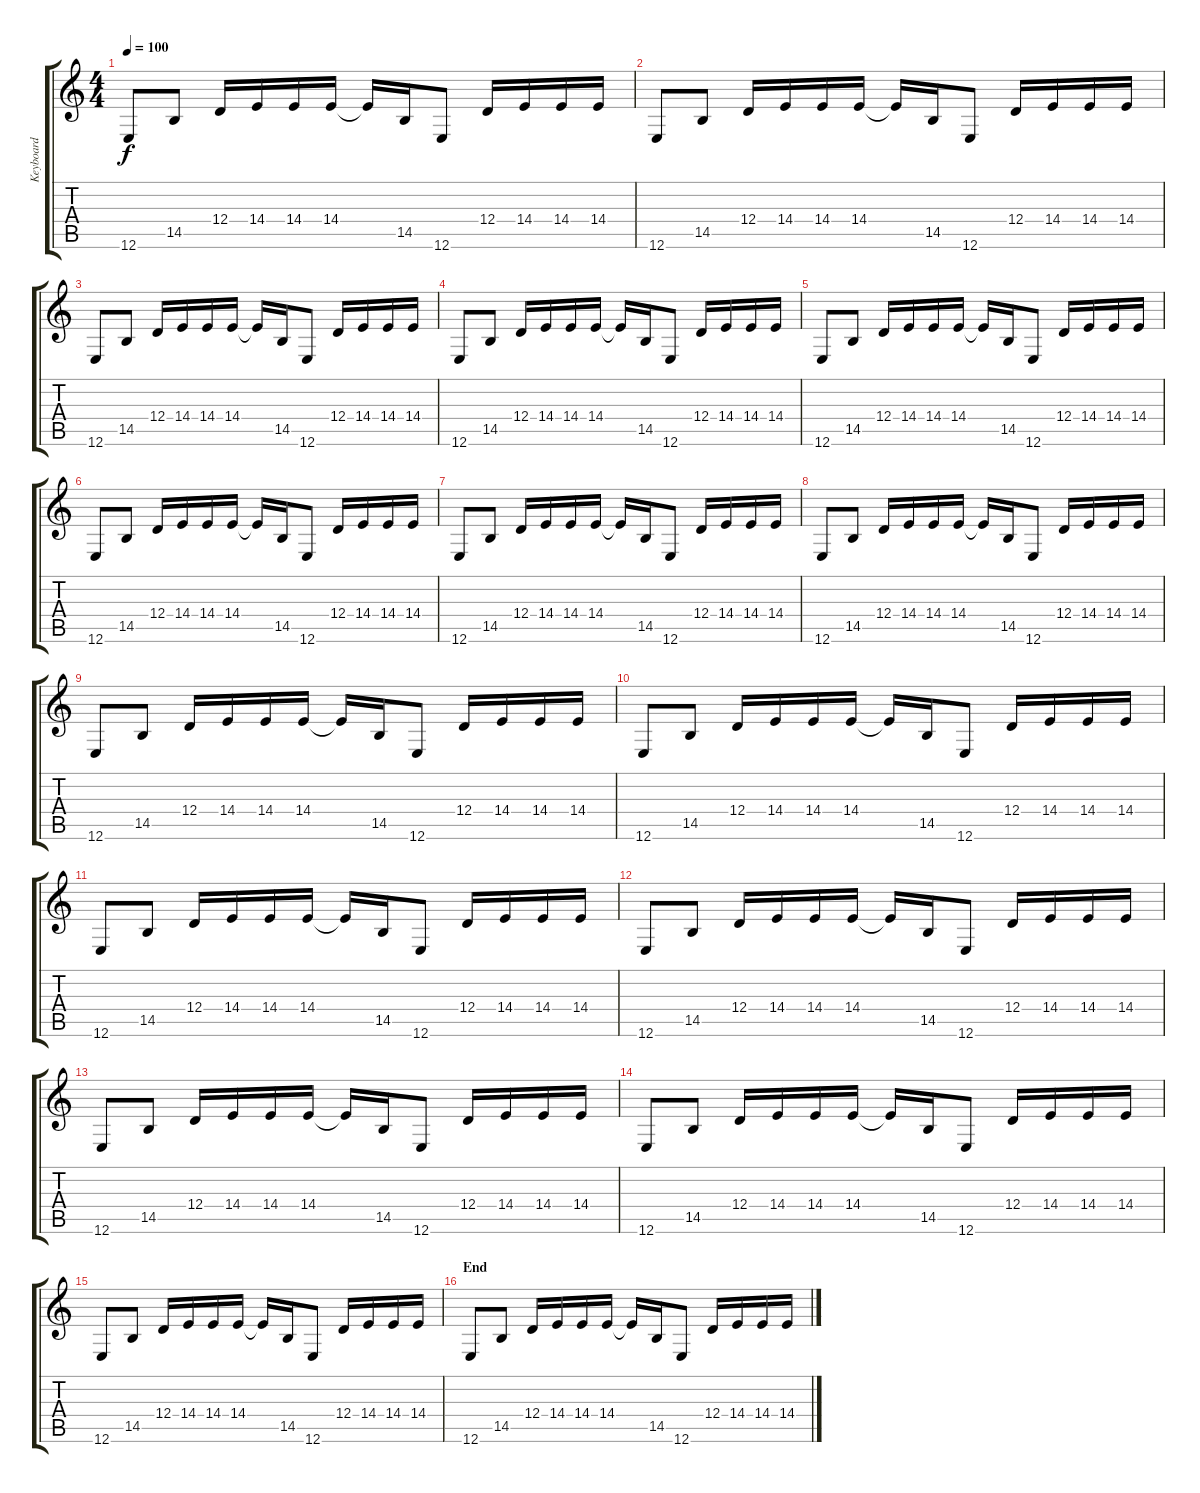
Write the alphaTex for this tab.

\track ("Keyboard" "Keyboard") {instrument brightacousticpiano}
\staff {score tabs}
\tuning (E4 B3 G3 D3 A2 E2) {hide}
\ts (4 4)
\tempo 100
\clef g2
\ks c
12.6.8{dy f} 14.5.8 12.4.16 14.4.16 14.4.16 14.4.16 14.4{t}.16 14.5.16 12.6.8 12.4.16 14.4.16 14.4.16 14.4.16 |
12.6.8 14.5.8 12.4.16 14.4.16 14.4.16 14.4.16 14.4{t}.16 14.5.16 12.6.8 12.4.16 14.4.16 14.4.16 14.4.16 |
12.6.8 14.5.8 12.4.16 14.4.16 14.4.16 14.4.16 14.4{t}.16 14.5.16 12.6.8 12.4.16 14.4.16 14.4.16 14.4.16 |
12.6.8 14.5.8 12.4.16 14.4.16 14.4.16 14.4.16 14.4{t}.16 14.5.16 12.6.8 12.4.16 14.4.16 14.4.16 14.4.16 |
12.6.8 14.5.8 12.4.16 14.4.16 14.4.16 14.4.16 14.4{t}.16 14.5.16 12.6.8 12.4.16 14.4.16 14.4.16 14.4.16 |
12.6.8 14.5.8 12.4.16 14.4.16 14.4.16 14.4.16 14.4{t}.16 14.5.16 12.6.8 12.4.16 14.4.16 14.4.16 14.4.16 |
12.6.8 14.5.8 12.4.16 14.4.16 14.4.16 14.4.16 14.4{t}.16 14.5.16 12.6.8 12.4.16 14.4.16 14.4.16 14.4.16 |
12.6.8 14.5.8 12.4.16 14.4.16 14.4.16 14.4.16 14.4{t}.16 14.5.16 12.6.8 12.4.16 14.4.16 14.4.16 14.4.16 |
12.6.8 14.5.8 12.4.16 14.4.16 14.4.16 14.4.16 14.4{t}.16 14.5.16 12.6.8 12.4.16 14.4.16 14.4.16 14.4.16 |
12.6.8 14.5.8 12.4.16 14.4.16 14.4.16 14.4.16 14.4{t}.16 14.5.16 12.6.8 12.4.16 14.4.16 14.4.16 14.4.16 |
12.6.8 14.5.8 12.4.16 14.4.16 14.4.16 14.4.16 14.4{t}.16 14.5.16 12.6.8 12.4.16 14.4.16 14.4.16 14.4.16 |
12.6.8 14.5.8 12.4.16 14.4.16 14.4.16 14.4.16 14.4{t}.16 14.5.16 12.6.8 12.4.16 14.4.16 14.4.16 14.4.16 |
12.6.8 14.5.8 12.4.16 14.4.16 14.4.16 14.4.16 14.4{t}.16 14.5.16 12.6.8 12.4.16 14.4.16 14.4.16 14.4.16 |
12.6.8 14.5.8 12.4.16 14.4.16 14.4.16 14.4.16 14.4{t}.16 14.5.16 12.6.8 12.4.16 14.4.16 14.4.16 14.4.16 |
12.6.8 14.5.8 12.4.16 14.4.16 14.4.16 14.4.16 14.4{t}.16 14.5.16 12.6.8 12.4.16 14.4.16 14.4.16 14.4.16 |
\section ("" "End")
12.6.8 14.5.8 12.4.16 14.4.16 14.4.16 14.4.16 14.4{t}.16 14.5.16 12.6.8 12.4.16 14.4.16 14.4.16 14.4.16
